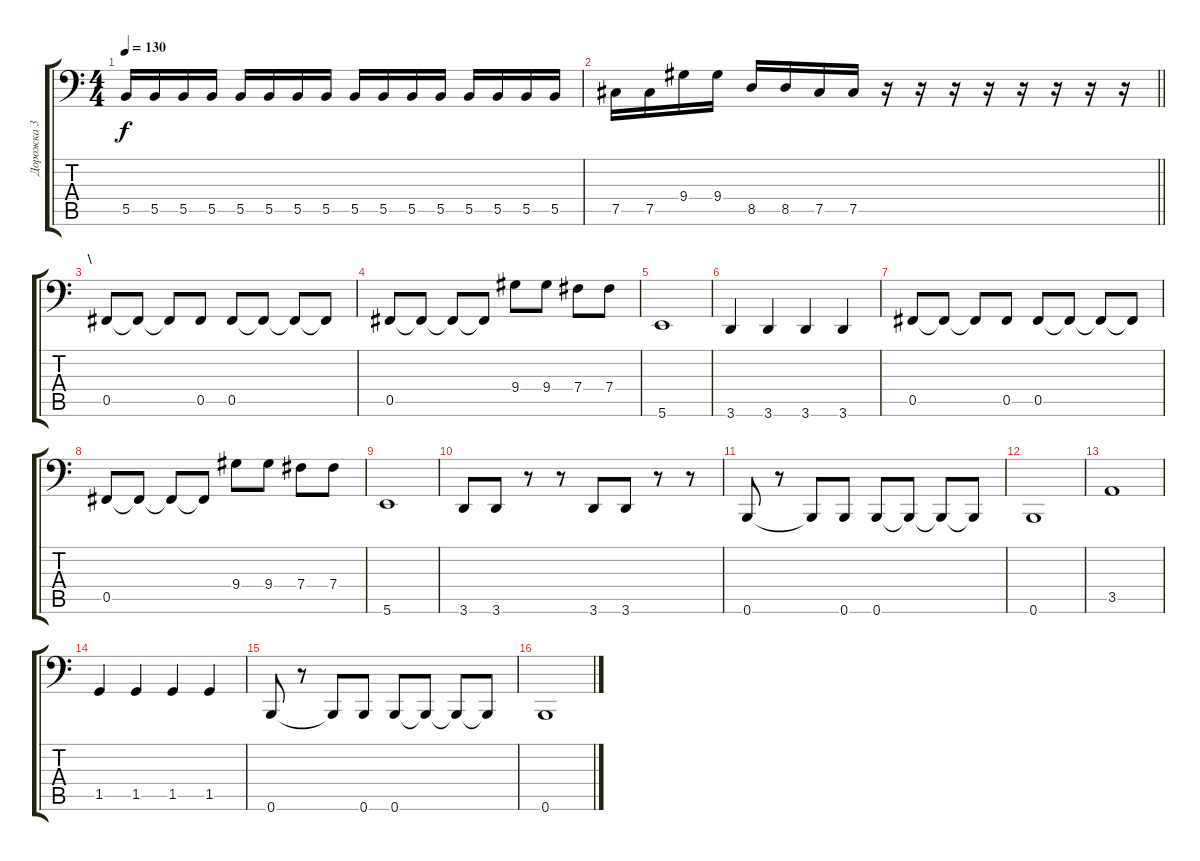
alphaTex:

\track ("Дорожка 3" "Дорожка 3") {instrument electricbassfinger}
\staff {score tabs}
\tuning (Db3 Ab2 E2 B1 Gb1 B0) {hide}
\ts (4 4)
\tempo 130
\clef f4
\ks c
5.5.16{dy f} 5.5.16 5.5.16 5.5.16 5.5.16 5.5.16 5.5.16 5.5.16 5.5.16 5.5.16 5.5.16 5.5.16 5.5.16 5.5.16 5.5.16 5.5.16 |
\barLineRight lightlight
7.5.16 7.5.16 9.4.16 9.4.16 8.5.16 8.5.16 7.5.16 7.5.16 r.16 r.16 r.16 r.16 r.16 r.16 r.16 r.16 |
\section ("" "\\")
0.5.8 0.5{t}.8 0.5{t}.8 0.5.8 0.5.8 0.5{t}.8 0.5{t}.8 0.5{t}.8 |
0.5.8 0.5{t}.8 0.5{t}.8 0.5{t}.8 9.4.8 9.4.8 7.4.8 7.4.8 |
5.6.1 |
3.6.4 3.6.4 3.6.4 3.6.4 |
0.5.8 0.5{t}.8 0.5{t}.8 0.5.8 0.5.8 0.5{t}.8 0.5{t}.8 0.5{t}.8 |
0.5.8 0.5{t}.8 0.5{t}.8 0.5{t}.8 9.4.8 9.4.8 7.4.8 7.4.8 |
5.6.1 |
3.6.8 3.6.8 r.8 r.8 3.6.8 3.6.8 r.8 r.8 |
0.6.8 r.8 0.6{t}.8 0.6.8 0.6.8 0.6{t}.8 0.6{t}.8 0.6{t}.8 |
0.6.1 |
3.5.1 |
1.5.4 1.5.4 1.5.4 1.5.4 |
0.6.8 r.8 0.6{t}.8 0.6.8 0.6.8 0.6{t}.8 0.6{t}.8 0.6{t}.8 |
0.6.1
